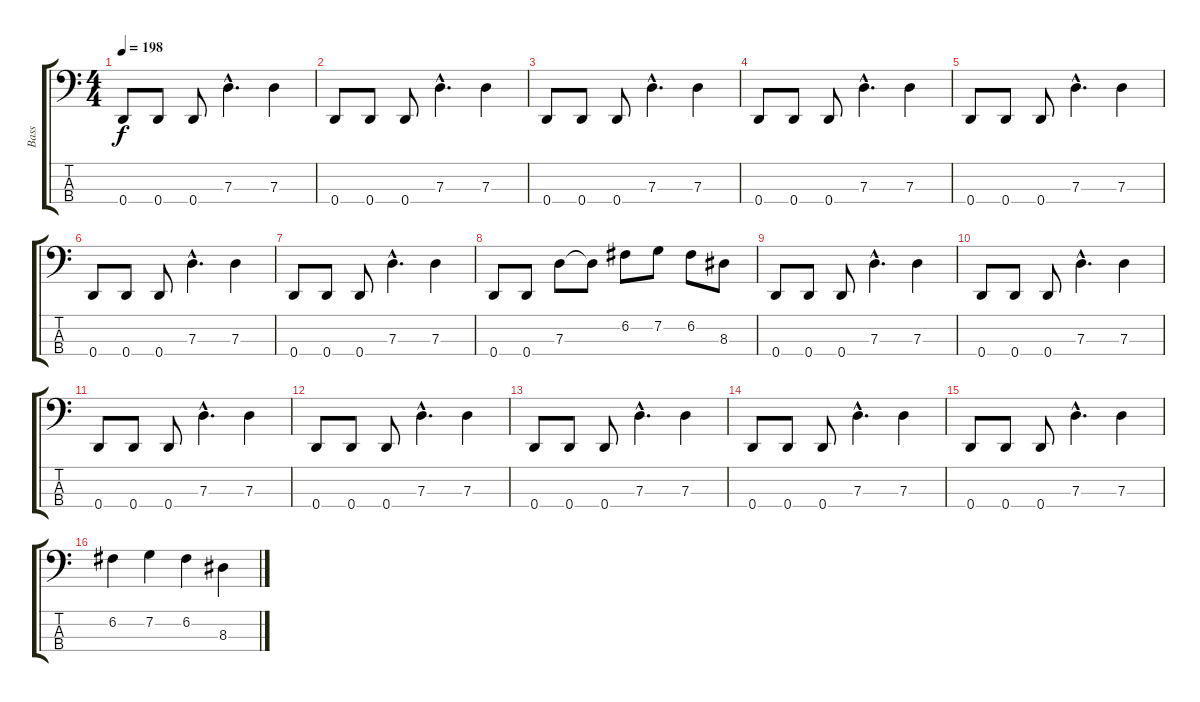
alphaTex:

\track ("Bass" "Bass") {instrument electricbassfinger}
\staff {score tabs}
\tuning (F2 C2 G1 D1) {hide}
\ts (4 4)
\tempo 198
\clef f4
\ks c
0.4.8{dy f} 0.4.8 0.4.8 7.3{hac}.4{d} 7.3.4 |
0.4.8 0.4.8 0.4.8 7.3{hac}.4{d} 7.3.4 |
0.4.8 0.4.8 0.4.8 7.3{hac}.4{d} 7.3.4 |
0.4.8 0.4.8 0.4.8 7.3{hac}.4{d} 7.3.4 |
0.4.8 0.4.8 0.4.8 7.3{hac}.4{d} 7.3.4 |
0.4.8 0.4.8 0.4.8 7.3{hac}.4{d} 7.3.4 |
0.4.8 0.4.8 0.4.8 7.3{hac}.4{d} 7.3.4 |
0.4.8 0.4.8 7.3.8 7.3{t}.8 6.2.8 7.2.8 6.2.8 8.3.8 |
0.4.8 0.4.8 0.4.8 7.3{hac}.4{d} 7.3.4 |
0.4.8 0.4.8 0.4.8 7.3{hac}.4{d} 7.3.4 |
0.4.8 0.4.8 0.4.8 7.3{hac}.4{d} 7.3.4 |
0.4.8 0.4.8 0.4.8 7.3{hac}.4{d} 7.3.4 |
0.4.8 0.4.8 0.4.8 7.3{hac}.4{d} 7.3.4 |
0.4.8 0.4.8 0.4.8 7.3{hac}.4{d} 7.3.4 |
0.4.8 0.4.8 0.4.8 7.3{hac}.4{d} 7.3.4 |
6.2.4 7.2.4 6.2.4 8.3.4
